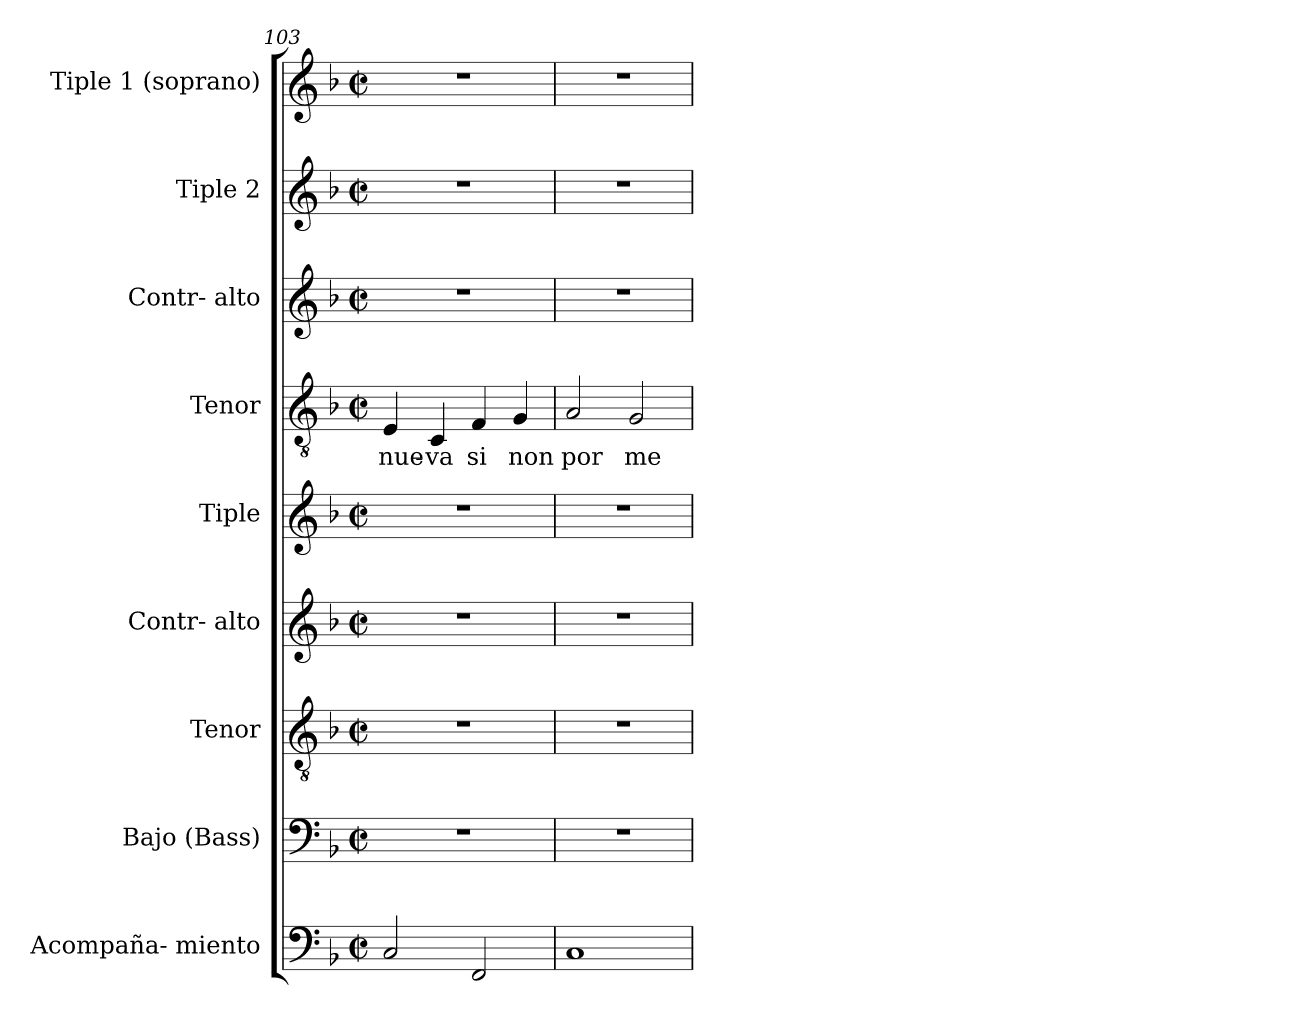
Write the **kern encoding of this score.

**kern	**kern	**kern	**kern	**kern	**kern	**text	**kern	**kern	**kern
*part9	*part8	*part7	*part6	*part5	*part4	*part4	*part3	*part2	*part1
*staff9	*staff8	*staff7	*staff6	*staff5	*staff4	*staff4	*staff3	*staff2	*staff1
*I"Acompaña- miento	*I"Bajo (Bass)	*I"Tenor	*I"Contr- alto	*I"Tiple	*I"Tenor	*	*I"Contr- alto	*I"Tiple 2	*I"Tiple 1 (soprano)
*	*I'B.	*I'T.	*I'A.	*	*I'T.	*	*I'A.	*	*I'S.
*clefF4	*clefF4	*clefGv2	*clefG2	*clefG2	*clefGv2	*	*clefG2	*clefG2	*clefG2
*	*	*ITrd7c12	*	*	*ITrd7c12	*	*	*	*
*k[b-]	*k[b-]	*k[b-]	*k[b-]	*k[b-]	*k[b-]	*	*k[b-]	*k[b-]	*k[b-]
*F:	*F:	*F:	*F:	*F:	*F:	*	*F:	*F:	*F:
*M2/2	*M2/2	*M2/2	*M2/2	*M2/2	*M2/2	*	*M2/2	*M2/2	*M2/2
*met(c|)	*met(c|)	*met(c|)	*met(c|)	*met(c|)	*met(c|)	*	*met(c|)	*met(c|)	*met(c|)
=103	=103	=103	=103	=103	=103	=103	=103	=103	=103
!	!	!	!	!	!	!LO:LY:b:color=#000000	!	!	!
2Ci/	1r	1r	1r	1r	4EEi/	nue-	1r	1r	1r
!	!	!	!	!	!	!LO:LY:b:color=#000000	!	!	!
.	.	.	.	.	4CCi/	-va	.	.	.
!	!	!	!	!	!	!LO:LY:b:color=#000000	!	!	!
2FFi/	.	.	.	.	4FFi/	si	.	.	.
!	!	!	!	!	!	!LO:LY:b:color=#000000	!	!	!
.	.	.	.	.	4GGi/	non	.	.	.
=104	=104	=104	=104	=104	=104	=104	=104	=104	=104
!	!	!	!	!	!	!LO:LY:b:color=#000000	!	!	!
1Ci	1r	1r	1r	1r	2AAi/	por	1r	1r	1r
!	!	!	!	!	!	!LO:LY:b:color=#000000	!	!	!
.	.	.	.	.	2GGi/	me-	.	.	.
=	=	=	=	=	=	=	=	=	=
*-	*-	*-	*-	*-	*-	*-	*-	*-	*-
